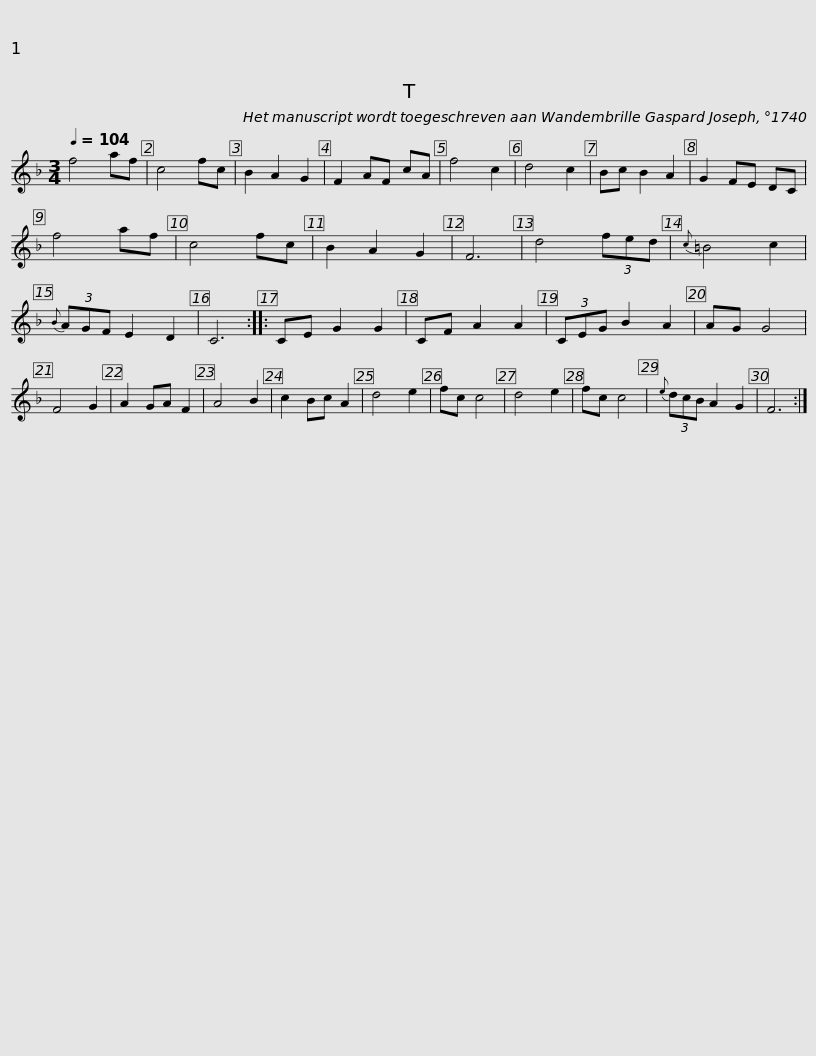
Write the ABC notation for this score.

X:1
L:1/8
Q:1/4=104
M:3/4
I:linebreak $
K:F
V:1 treble
V:1
 f4 af | c4 fc | B2 A2 G2 | F2 AF cA | f4 c2 | %5
 d4 c2 | Bc B2 A2 | G2 FE DC |$ f4 af | c4 fc | %10
 B2 A2 G2 | F6 | d4 (3fed |{c} =B4 c2 |{B} (3AGF E2 D2 | %15
 C6 ::$ CE G2 G2 | CF A2 A2 | (3CEG B2 A2 | AG G4 | %20
 F4 G2 | A2 GA F2 | A4 B2 | c2 Bc A2 |$ d4 e2 | %25
 fc c4 | d4 e2 | fc c4 |{e} (3dcB A2 G2 | F6 :| %30
